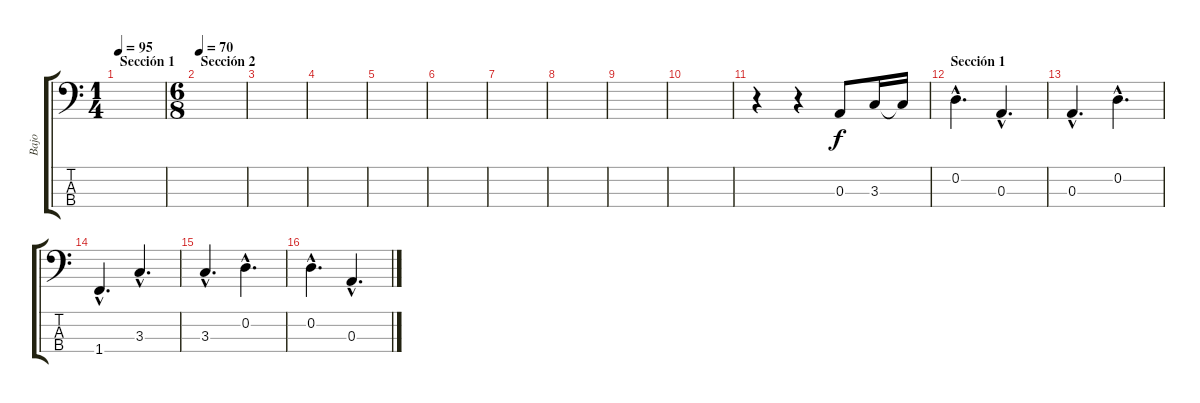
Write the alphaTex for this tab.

\track ("Bajo" "Bajo") {instrument electricbassfinger}
\staff {score tabs}
\tuning (G2 D2 A1 E1) {hide}
\ts (1 4)
\section ("" "Sección 1")
\tempo 95
\tempo 70
\tempo 95
\clef f4
\ks c
|
\ts (6 8)
\section ("" "Sección 2")
\tempo 70
|
|
|
|
|
|
|
|
|
r.4 r.4 0.3.8 3.3.16 3.3{t}.16 |
\section ("" "Sección 1")
0.2{hac}.4{d} 0.3{hac}.4{d} |
0.3{hac}.4{d} 0.2{hac}.4{d} |
1.4{hac}.4{d} 3.3{hac}.4{d} |
3.3{hac}.4{d} 0.2{hac}.4{d} |
0.2{hac}.4{d} 0.3{hac}.4{d}
